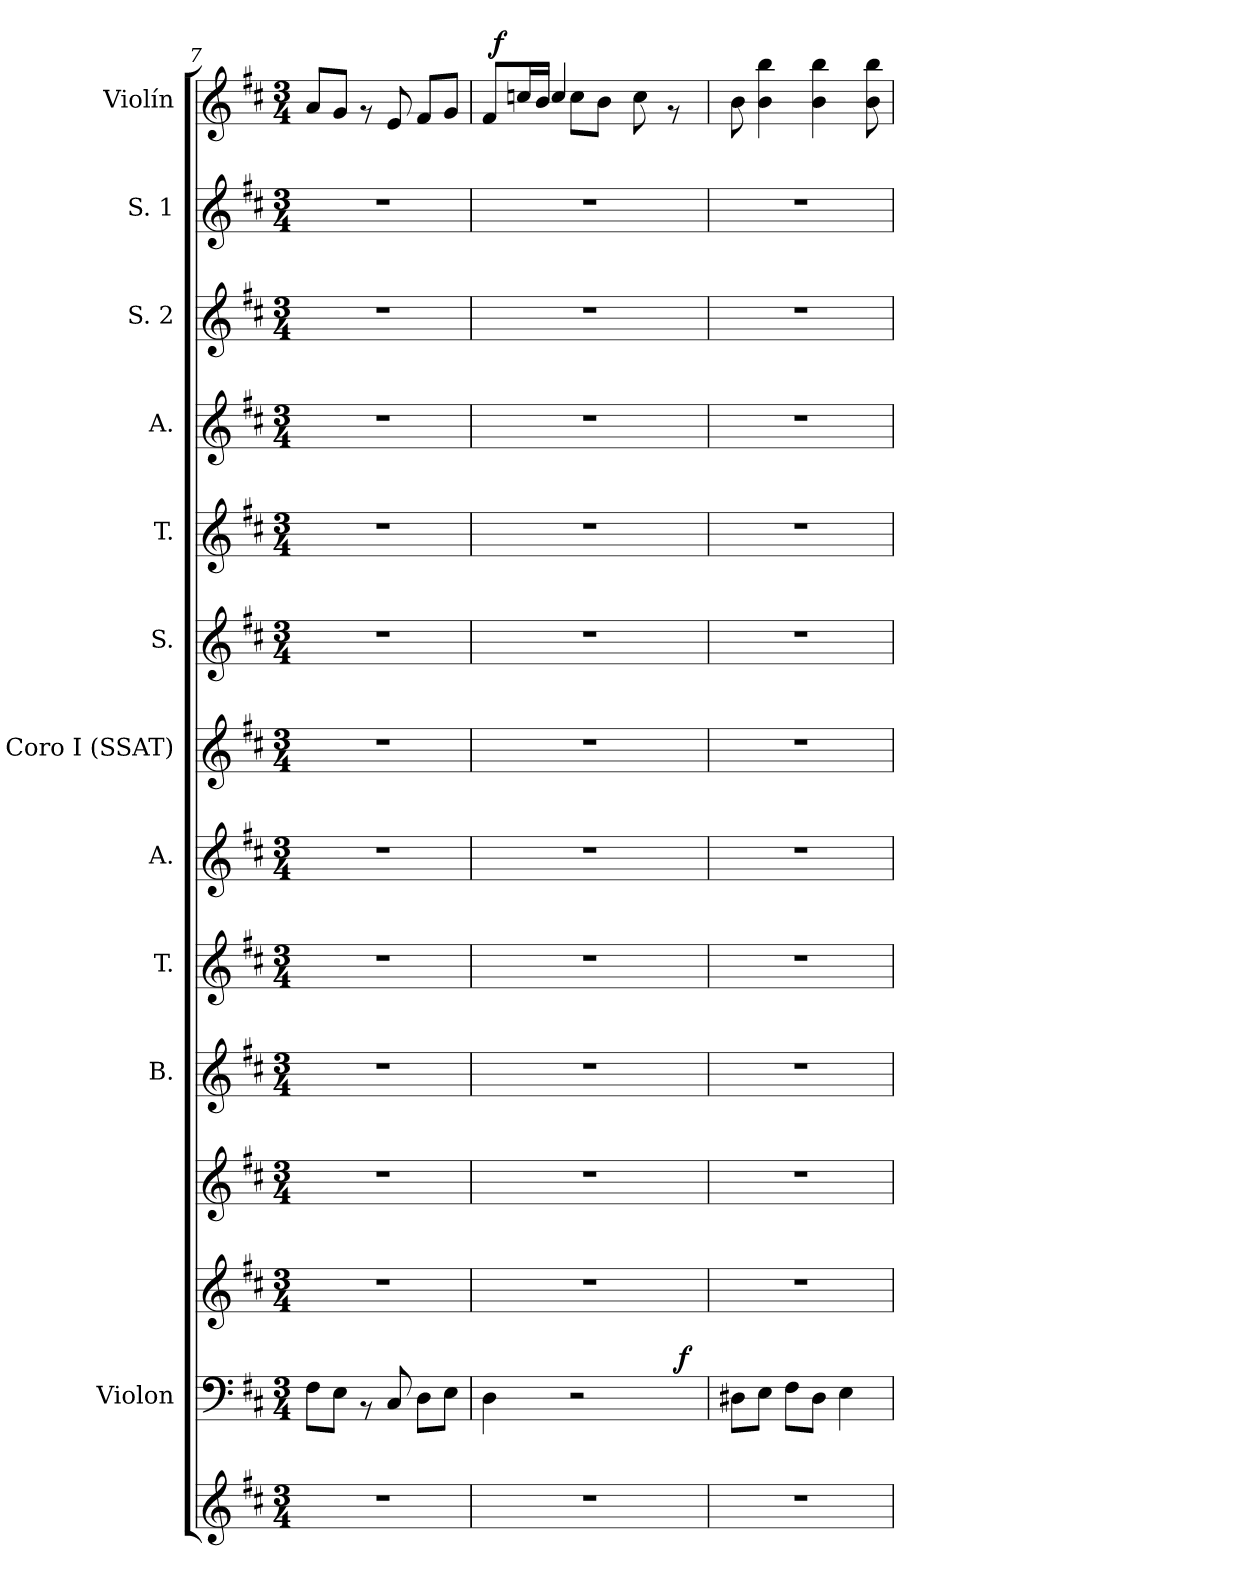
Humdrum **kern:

**kern	**kern	**dynam	**kern	**kern	**kern	**kern	**kern	**kern	**kern	**kern	**kern	**kern	**kern	**kern	**dynam
*part14	*part13	*part13	*part12	*part11	*part10	*part9	*part8	*part7	*part6	*part5	*part4	*part3	*part2	*part1	*part1
*staff14	*staff13	*staff13	*staff12	*staff11	*staff10	*staff9	*staff8	*staff7	*staff6	*staff5	*staff4	*staff3	*staff2	*staff1	*staff1
*	*I"Violon	*	*	*	*I"B.	*I"T.	*I"A.	*I"Coro I (SSAT)	*I"S.	*I"T.	*I"A.	*I"S. 2	*I"S. 1	*I"Violín	*
*	*I'Violon	*	*	*	*	*	*	*	*	*	*	*I'S. 2	*I'S. 1	*I'Violín	*
!!LO:LB:g=z
*clefG2	*clefF4	*	*clefG2	*clefG2	*clefG2	*clefG2	*clefG2	*clefG2	*clefG2	*clefG2	*clefG2	*clefG2	*clefG2	*clefG2	*
*k[f#c#]	*k[f#c#]	*	*k[f#c#]	*k[f#c#]	*k[f#c#]	*k[f#c#]	*k[f#c#]	*k[f#c#]	*k[f#c#]	*k[f#c#]	*k[f#c#]	*k[f#c#]	*k[f#c#]	*k[f#c#]	*
*D:	*D:	*	*D:	*D:	*D:	*D:	*D:	*D:	*D:	*D:	*D:	*D:	*D:	*D:	*
*M3/4	*M3/4	*	*M3/4	*M3/4	*M3/4	*M3/4	*M3/4	*M3/4	*M3/4	*M3/4	*M3/4	*M3/4	*M3/4	*M3/4	*
=7	=7	=7	=7	=7	=7	=7	=7	=7	=7	=7	=7	=7	=7	=7	=7
2.r	8F#\L	.	2.r	2.r	2.r	2.r	2.r	2.r	2.r	2.r	2.r	2.r	2.r	8a/L	.
.	8E\J	.	.	.	.	.	.	.	.	.	.	.	.	8g/J	.
.	8rAA	.	.	.	.	.	.	.	.	.	.	.	.	8rf	.
.	8C#/	.	.	.	.	.	.	.	.	.	.	.	.	8e/	.
.	8D\L	.	.	.	.	.	.	.	.	.	.	.	.	8f#/L	.
.	8E\J	.	.	.	.	.	.	.	.	.	.	.	.	8g/J	.
=8	=8	=8	=8	=8	=8	=8	=8	=8	=8	=8	=8	=8	=8	=8	=8
*	*^	*	*	*	*	*	*	*	*	*	*	*	*	*^	*
*	*	*	*	*	*	*	*	*	*	*	*	*	*	*	*	*^	*
2.r	4D\	2ryy	.	2.r	2.r	2.r	2.r	2.r	2.r	2.r	2.r	2.r	2.r	2.r	8f#/L	8.ryy	32ryy	.
!	!	!	!	!	!	!	!	!	!	!	!	!	!	!	!	!	!	!LO:DY:a
.	.	.	.	.	.	.	.	.	.	.	.	.	.	.	.	.	2ryy	f
.	.	.	.	.	.	.	.	.	.	.	.	.	.	.	16ccn/L	.	.	.
.	.	.	.	.	.	.	.	.	.	.	.	.	.	.	16b/JJ	4cc/	.	.
.	2r	.	.	.	.	.	.	.	.	.	.	.	.	.	8cc\L	.	.	.
.	.	.	.	.	.	.	.	.	.	.	.	.	.	.	8b\J	.	.	.
.	.	.	.	.	.	.	.	.	.	.	.	.	.	.	.	4ryy	.	.
.	.	8ryy	.	.	.	.	.	.	.	.	.	.	.	.	8cc\	.	.	.
.	.	.	.	.	.	.	.	.	.	.	.	.	.	.	.	.	8..ryy	.
.	.	32ryy	.	.	.	.	.	.	.	.	.	.	.	.	8rf	.	.	.
!	!	!	!LO:DY:a	!	!	!	!	!	!	!	!	!	!	!	!	!	!	!
.	.	16.ryy	f	.	.	.	.	.	.	.	.	.	.	.	.	.	.	.
.	.	.	.	.	.	.	.	.	.	.	.	.	.	.	.	16ryy	.	.
*	*v	*v	*	*	*	*	*	*	*	*	*	*	*	*	*v	*v	*v	*
=9	=9	=9	=9	=9	=9	=9	=9	=9	=9	=9	=9	=9	=9	=9	=9
2.r	8D#X\L	.	2.r	2.r	2.r	2.r	2.r	2.r	2.r	2.r	2.r	2.r	2.r	8b\	.
.	8E\J	.	.	.	.	.	.	.	.	.	.	.	.	4b\ 4bb\	.
.	8F#\L	.	.	.	.	.	.	.	.	.	.	.	.	.	.
.	8D#\J	.	.	.	.	.	.	.	.	.	.	.	.	4b\ 4bb\	.
.	4E\	.	.	.	.	.	.	.	.	.	.	.	.	.	.
.	.	.	.	.	.	.	.	.	.	.	.	.	.	8b\ 8bb\	.
=	=	=	=	=	=	=	=	=	=	=	=	=	=	=	=
*-	*-	*-	*-	*-	*-	*-	*-	*-	*-	*-	*-	*-	*-	*-	*-
